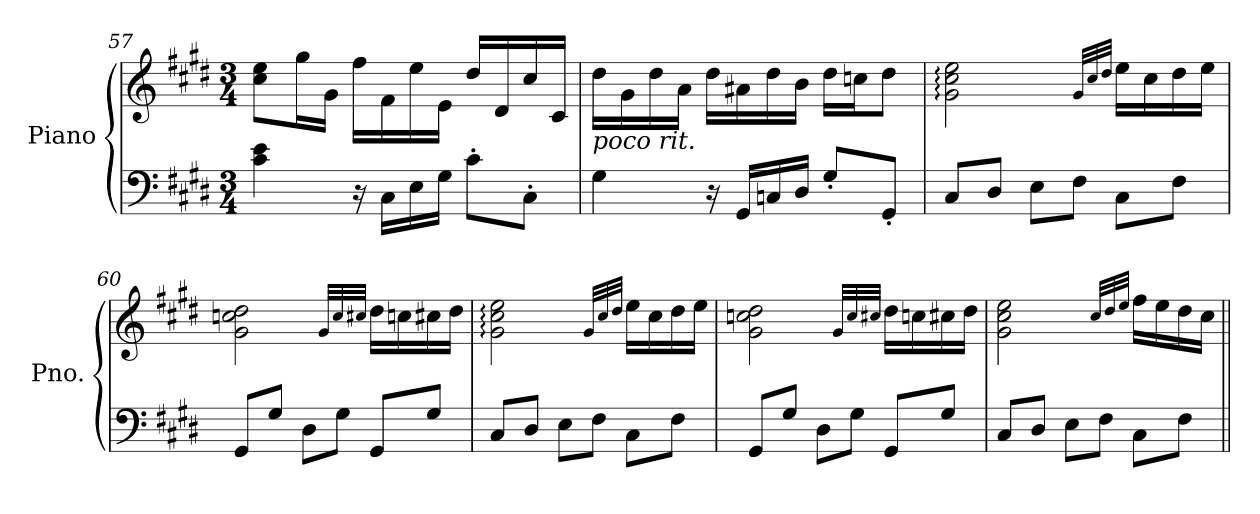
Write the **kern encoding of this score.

**kern	**kern
*part1	*part1
*staff2	*staff1
*I"Piano	*
*I'Pno.	*
*clefF4	*clefG2
*k[f#c#g#d#]	*k[f#c#g#d#]
*M3/4	*M3/4
=57	=57
4c#\ 4e\	8cc#\ 8ee\L
.	16gg#\L
.	16g#\JJ
16r	16ff#\LL
16C#\LL	16f#\
16E\	16ee\
16G#\JJ	16e\JJ
8c#'\L	16dd#/LL
.	16d#/
8C#'\J	16cc#/
.	16c#/JJ
=58	=58
!	!LO:TX:b:i:t=poco rit.
4G#\	16dd#\LL
.	16g#\
.	16dd#\
.	16a\JJ
16r	16dd#\LL
16GG#/LL	16a#X\
16Cn/	16dd#\
16D#/JJ	16b\JJ
8G#'/L	16dd#\LL
.	16ccn\J
8GG#'/J	8dd#\J
=59	=59
8C#/L	2g#\: 2cc#\: 2ee\:
8D#/J	.
8E\L	.
8F#\J	.
.	32qg#/LLL
.	32qcc#/
.	32qdd#/JJJ
8C#\L	16ee\LL
.	16cc#\
8F#\J	16dd#\
.	16ee\JJ
!!LO:LB:g=z
=60	=60
8GG#/L	2g#\ 2ccn\ 2dd#\
8G#/J	.
8D#\L	.
8G#\J	.
.	32qg#/LLL
.	32qcc/
.	32qcc#X/JJJ
8GG#/L	16dd#\LL
.	16ccn\
8G#/J	16cc#X\
.	16dd#\JJ
=61	=61
8C#/L	2g#\: 2cc#\: 2ee\:
8D#/J	.
8E\L	.
8F#\J	.
.	32qg#/LLL
.	32qcc#/
.	32qdd#/JJJ
8C#\L	16ee\LL
.	16cc#\
8F#\J	16dd#\
.	16ee\JJ
=62	=62
8GG#/L	2g#\ 2ccn\ 2dd#\
8G#/J	.
8D#\L	.
8G#\J	.
.	32qg#/LLL
.	32qcc/
.	32qcc#X/JJJ
8GG#/L	16dd#\LL
.	16ccn\
8G#/J	16cc#X\
.	16dd#\JJ
=63	=63
8C#/L	2g#\ 2cc#\ 2ee\
8D#/J	.
8E\L	.
8F#\J	.
.	32qcc#/LLL
.	32qdd#/
.	32qee/JJJ
8C#\L	16ff#\LL
.	16ee\
8F#\J	16dd#\
.	16cc#\JJ
=||	=||
*-	*-
